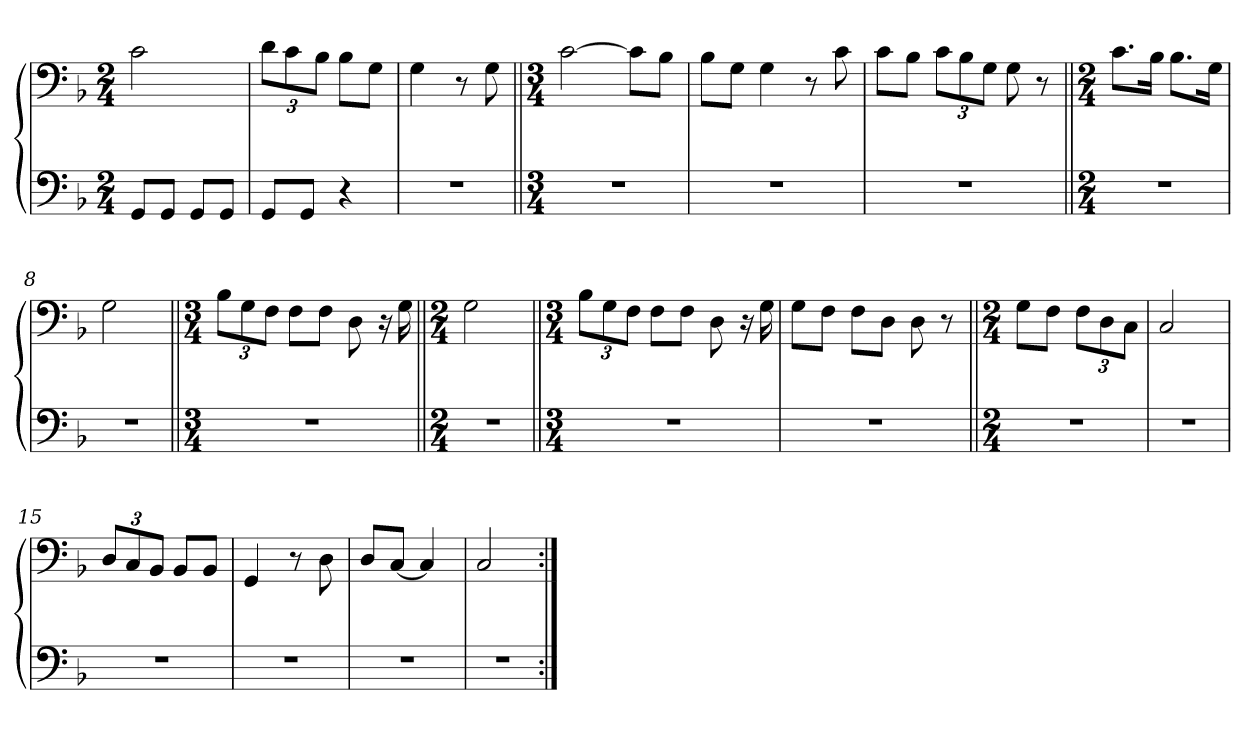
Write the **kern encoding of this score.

**kern	**kern
*part1	*part1
*staff2	*staff1
*clefF4	*clefF4
*k[b-]	*k[b-]
*M2/4	*M2/4
=1	=1
8GG/L	2c\
8GG/J	.
8GG/L	.
8GG/J	.
=2	=2
8GG/L	12d\L
.	12c\
8GG/J	.
.	12B-\J
4r	8B-\L
.	8G\J
=3	=3
2r	4G\
.	8r
.	8G\
=4||	=4||
*M3/4	*M3/4
2.r	[2c\
.	8c\L]
.	8B-\J
=5	=5
2.r	8B-\L
.	8G\J
.	4G\
.	8r
.	8c\
=6	=6
2.r	8c\L
.	8B-\J
.	12c\L
.	12B-\
.	12G\J
.	8G\
.	8r
=7||	=7||
*M2/4	*M2/4
2r	8.c\L
.	16B-\Jk
.	8.B-\L
.	16G\Jk
=8	=8
2r	2G\
=9||	=9||
*M3/4	*M3/4
2.r	12B-\L
.	12G\
.	12F\J
.	8F\L
.	8F\J
.	8D\
.	16r
.	16G\
=10||	=10||
*M2/4	*M2/4
2r	2G\
=11||	=11||
*M3/4	*M3/4
2.r	12B-\L
.	12G\
.	12F\J
.	8F\L
.	8F\J
.	8D\
.	16r
.	16G\
=12	=12
2.r	8G\L
.	8F\J
.	8F\L
.	8D\J
.	8D\
.	8r
=13||	=13||
*M2/4	*M2/4
2r	8G\L
.	8F\J
.	12F\L
.	12D\
.	12C\J
=14	=14
2r	2C/
=15	=15
2r	12D/L
.	12C/
.	12BB-/J
.	8BB-/L
.	8BB-/J
=16	=16
2r	4GG/
.	8r
.	8D\
=17	=17
2r	8D/L
.	[8C/J
.	4C/]
=18	=18
2r	2C/
=:|!	=:|!
*-	*-
